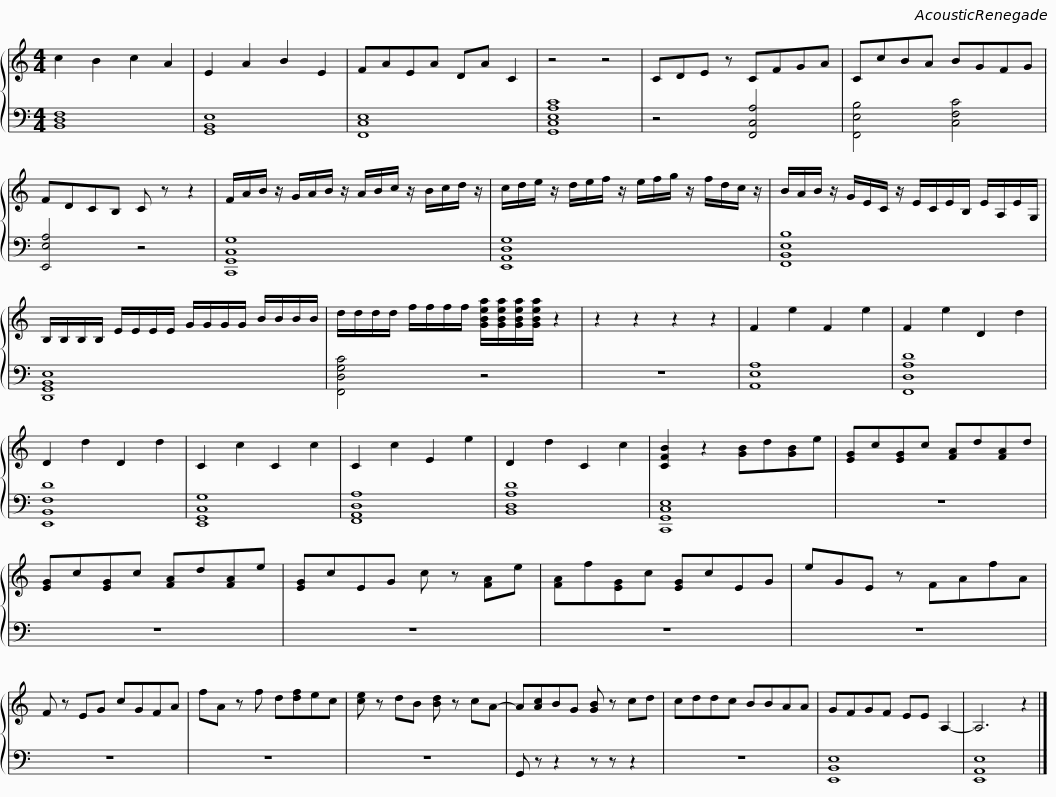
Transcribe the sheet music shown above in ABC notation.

X:1
%%score { 1 | 2 }
L:1/8
M:4/4
I:linebreak $
K:C
V:1 treble
V:2 bass
V:1
 c2 B2 c2 A2 | E2 A2 B2 E2 | FAEA DA C2 | z4 z4 | CDE z CFGA | %5
 CcBA BGFG | FDCB, C z z2 |$ F/A/B/ z/ G/A/B/ z/ A/B/c/ z/ B/c/d/ z/ | c/d/e/ z/ d/e/f/ z/ e/f/g/ z/ f/d/c/ z/ | B/A/B/ z/ G/E/C/ z/ E/C/E/B,/ E/A,/E/G,/ |$ %10
 B,/B,/B,/B,/ E/E/E/E/ G/G/G/G/ B/B/B/B/ | d/d/d/d/ f/f/f/f/ [GBea]/[GBea]/[GBea]/[GBea]/ z2 | z2 z2 z2 z2 | F2 e2 F2 e2 | F2 e2 D2 d2 |$ %15
 D2 d2 D2 d2 | C2 c2 C2 c2 | C2 c2 E2 e2 | D2 d2 C2 c2 | [CFB]2 z2 [GB]d[GB]e | %20
 [EG]c[EG]c [FA]d[FA]d | [EG]c[EG]c [FA]d[FA]e |$ [EG]cEG c z [FA]e | [FA]f[EG]c [EG]cEG | eGE z FAfA | %25
 F z EG cGFA | fA z f d[df]ec | [ce] z dB [Bd] z cA- |$ A[Ac]BG [GB] z cd | cddc BBAA | %30
 GFGF EE A,2- | A,6 z2 |] %32
V:2
 [B,,D,F,]8 | [G,,B,,E,]8 | [F,,C,E,]8 | [G,,C,E,A,C]8 | z4 [F,,C,A,]4 | %5
 [F,,E,B,]4 [C,F,C]4 | [E,,E,A,]4 z4 |$ [C,,G,,C,G,]8 | [E,,A,,D,G,]8 | [F,,B,,E,B,]8 |$ %10
 [D,,G,,B,,E,]8 | [F,,D,G,C]4 z4 | z8 | [A,,E,A,]8 | [F,,D,A,D]8 |$ %15
 [E,,B,,F,D]8 | [E,,G,,C,G,]8 | [F,,A,,D,A,]8 | [B,,D,A,D]8 | [C,,G,,C,E,]8 | %20
 z8 | z8 |$ z8 | z8 | z8 | %25
 z8 | z8 | z8 |$ G,, z z2 z z z2 | z8 | %30
 [E,,B,,E,]8 | [E,,A,,E,]8 |] %32
